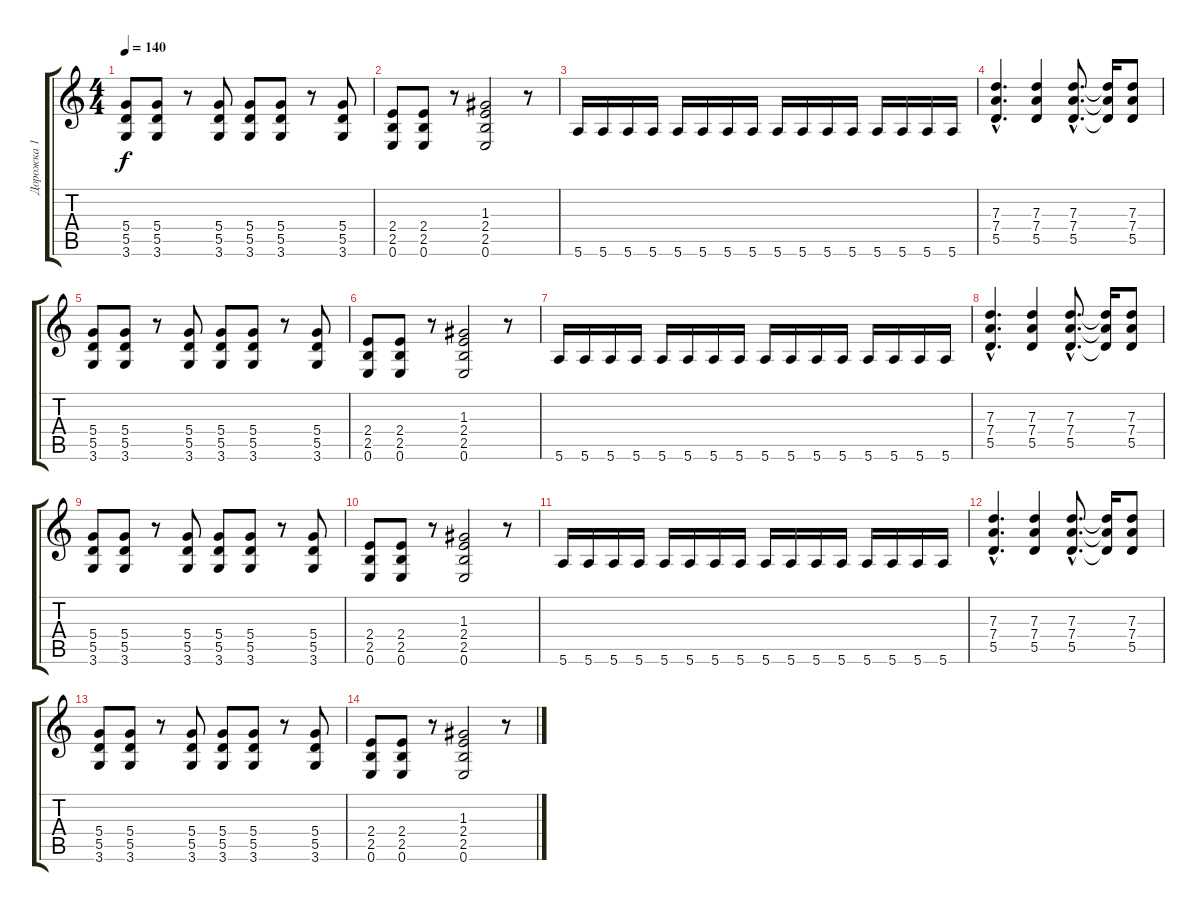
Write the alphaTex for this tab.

\track ("Дорожка 1" "Дорожка 1") {instrument distortionguitar}
\staff {score tabs}
\tuning (E4 B3 G3 D3 A2 E2) {hide}
\ts (4 4)
\tempo 140
\clef g2
\ks c
(5.4 5.5 3.6).8{dy f} (5.4 5.5 3.6).8 r.8 (5.4 5.5 3.6).8 (5.4 5.5 3.6).8 (5.4 5.5 3.6).8 r.8 (5.4 5.5 3.6).8 |
(2.4 2.5 0.6).8 (2.4 2.5 0.6).8 r.8 (1.3 2.4 2.5 0.6).2 r.8 |
5.6.16 5.6.16 5.6.16 5.6.16 5.6.16 5.6.16 5.6.16 5.6.16 5.6.16 5.6.16 5.6.16 5.6.16 5.6.16 5.6.16 5.6.16 5.6.16 |
(7.3{hac} 7.4{hac} 5.5{hac}).4{d} (7.3 7.4 5.5).4 (7.3{hac} 7.4{hac} 5.5{hac}).8{d} (7.3{t} 7.4{t} 5.5{t}).16 (7.3 7.4 5.5).8 |
(5.4 5.5 3.6).8 (5.4 5.5 3.6).8 r.8 (5.4 5.5 3.6).8 (5.4 5.5 3.6).8 (5.4 5.5 3.6).8 r.8 (5.4 5.5 3.6).8 |
(2.4 2.5 0.6).8 (2.4 2.5 0.6).8 r.8 (1.3 2.4 2.5 0.6).2 r.8 |
5.6.16 5.6.16 5.6.16 5.6.16 5.6.16 5.6.16 5.6.16 5.6.16 5.6.16 5.6.16 5.6.16 5.6.16 5.6.16 5.6.16 5.6.16 5.6.16 |
(7.3{hac} 7.4{hac} 5.5{hac}).4{d} (7.3 7.4 5.5).4 (7.3{hac} 7.4{hac} 5.5{hac}).8{d} (7.3{t} 7.4{t} 5.5{t}).16 (7.3 7.4 5.5).8 |
(5.4 5.5 3.6).8 (5.4 5.5 3.6).8 r.8 (5.4 5.5 3.6).8 (5.4 5.5 3.6).8 (5.4 5.5 3.6).8 r.8 (5.4 5.5 3.6).8 |
(2.4 2.5 0.6).8 (2.4 2.5 0.6).8 r.8 (1.3 2.4 2.5 0.6).2 r.8 |
5.6.16 5.6.16 5.6.16 5.6.16 5.6.16 5.6.16 5.6.16 5.6.16 5.6.16 5.6.16 5.6.16 5.6.16 5.6.16 5.6.16 5.6.16 5.6.16 |
(7.3{hac} 7.4{hac} 5.5{hac}).4{d} (7.3 7.4 5.5).4 (7.3{hac} 7.4{hac} 5.5{hac}).8{d} (7.3{t} 7.4{t} 5.5{t}).16 (7.3 7.4 5.5).8 |
(5.4 5.5 3.6).8 (5.4 5.5 3.6).8 r.8 (5.4 5.5 3.6).8 (5.4 5.5 3.6).8 (5.4 5.5 3.6).8 r.8 (5.4 5.5 3.6).8 |
(2.4 2.5 0.6).8 (2.4 2.5 0.6).8 r.8 (1.3 2.4 2.5 0.6).2 r.8
